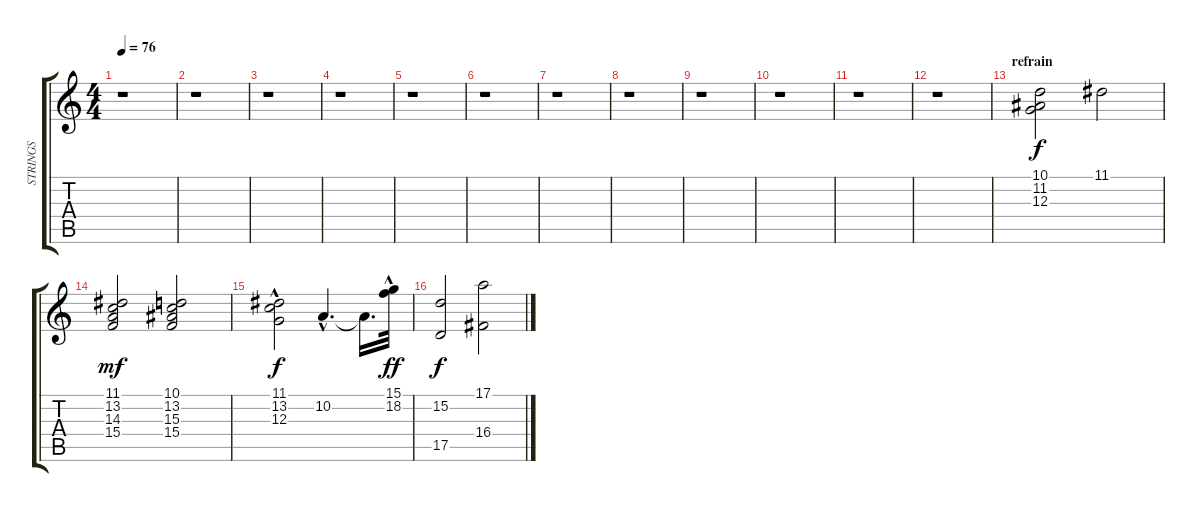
\track ("STRINGS" "STRINGS") {instrument stringensemble2}
\staff {score tabs}
\tuning (E4 B3 G3 D3 A2 E2) {hide}
\ts (4 4)
\tempo 76
\clef g2
\ks c
r.1{dy f} |
r.1 |
r.1 |
r.1 |
r.1 |
r.1 |
r.1 |
r.1 |
r.1 |
r.1 |
r.1 |
r.1 |
\section ("" "refrain")
(10.1 11.2 12.3).2 11.1.2 |
(11.1 13.2 14.3 15.4).2{dy mf} (10.1 13.2 15.3 15.4).2 |
(11.1 13.2 12.3{hac}).2{dy f} 10.2{hac}.4{d} 10.2{t}.16{d} (15.1 18.2{hac}).32{dy ff} |
(15.2 17.5).2{dy f} (17.1 16.4).2
